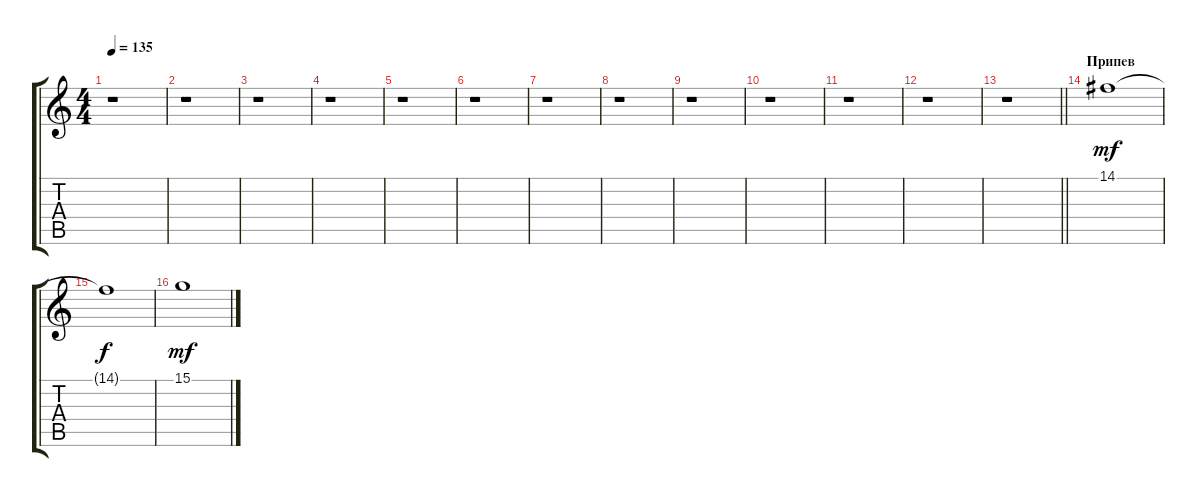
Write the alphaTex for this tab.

\track "" {instrument stringensemble1}
\staff {score tabs}
\tuning (E4 B3 G3 D3 A2 E2) {hide}
\ts (4 4)
\tempo 135
\clef g2
\ks c
r.1{dy f} |
r.1 |
r.1 |
r.1 |
r.1 |
r.1 |
r.1 |
r.1 |
r.1 |
r.1 |
r.1 |
r.1 |
\barLineRight lightlight
r.1 |
\section ("" "Припев")
14.1.1{dy mf} |
14.1{t}.1{dy f} |
15.1.1{dy mf}
